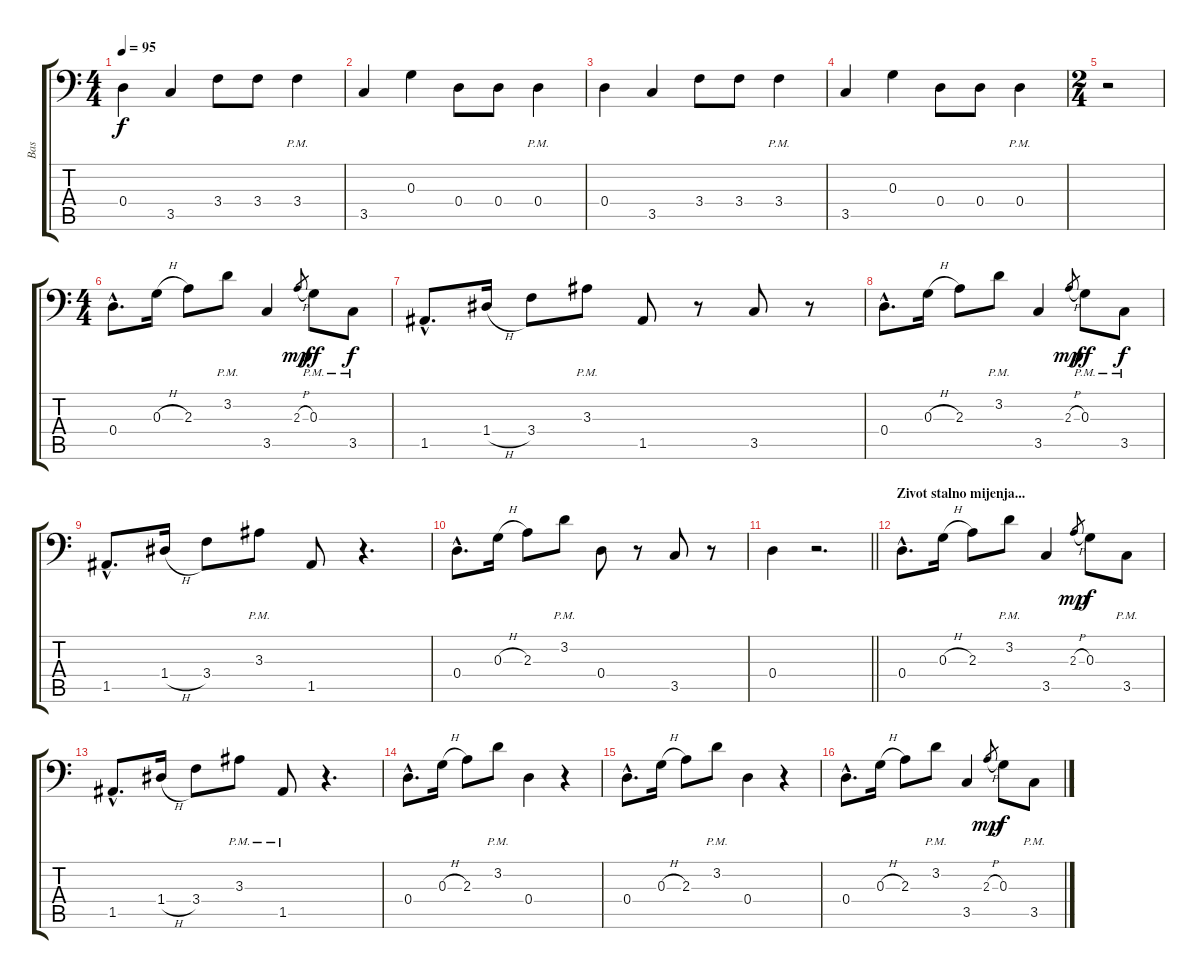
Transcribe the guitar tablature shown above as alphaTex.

\track ("Bas" "Bas") {instrument electricbassfinger}
\staff {score tabs}
\tuning (E3 B2 G2 D2 A1 E1) {hide}
\ts (4 4)
\tempo 95
\clef f4
\ks c
0.4.4{dy f} 3.5.4 3.4.8 3.4.8 3.4{pm}.4 |
3.5.4 0.3.4 0.4.8 0.4.8 0.4{pm}.4 |
0.4.4 3.5.4 3.4.8 3.4.8 3.4{pm}.4 |
3.5.4 0.3.4 0.4.8 0.4.8 0.4{pm}.4 |
\ts (2 4)
r.2 |
\ts (4 4)
0.4{hac}.8{d} 0.3{h}.16 2.3.8 3.2{pm}.8 3.5.4 2.3{h}.8{gr dy mp} 0.3{pm}.8{dy ff} 3.5{pm}.8{dy f} |
1.5{hac}.8{d} 1.4{h}.16 3.4.8 3.3{pm}.8 1.5.8 r.8 3.5.8 r.8 |
0.4{hac}.8{d} 0.3{h}.16 2.3.8 3.2{pm}.8 3.5.4 2.3{h}.8{gr dy mp} 0.3{pm}.8{dy ff} 3.5{pm}.8{dy f} |
1.5{hac}.8{d} 1.4{h}.16 3.4.8 3.3{pm}.8 1.5.8 r.4{d} |
0.4{hac}.8{d} 0.3{h}.16 2.3.8 3.2{pm}.8 0.4.8 r.8 3.5.8 r.8 |
\barLineRight lightlight
0.4.4 r.2{d} |
\section ("" "Zivot stalno mijenja...")
0.4{hac}.8{d} 0.3{h}.16 2.3.8 3.2{pm}.8 3.5.4 2.3{h}.8{gr dy mp} 0.3.8{dy f} 3.5{pm}.8 |
1.5{hac}.8{d} 1.4{h}.16 3.4.8 3.3{pm}.8 1.5{pm}.8 r.4{d} |
0.4{hac}.8{d} 0.3{h}.16 2.3.8 3.2{pm}.8 0.4.4 r.4 |
0.4{hac}.8{d} 0.3{h}.16 2.3.8 3.2{pm}.8 0.4.4 r.4 |
0.4{hac}.8{d} 0.3{h}.16 2.3.8 3.2{pm}.8 3.5.4 2.3{h}.8{gr dy mp} 0.3.8{dy f} 3.5{pm}.8
